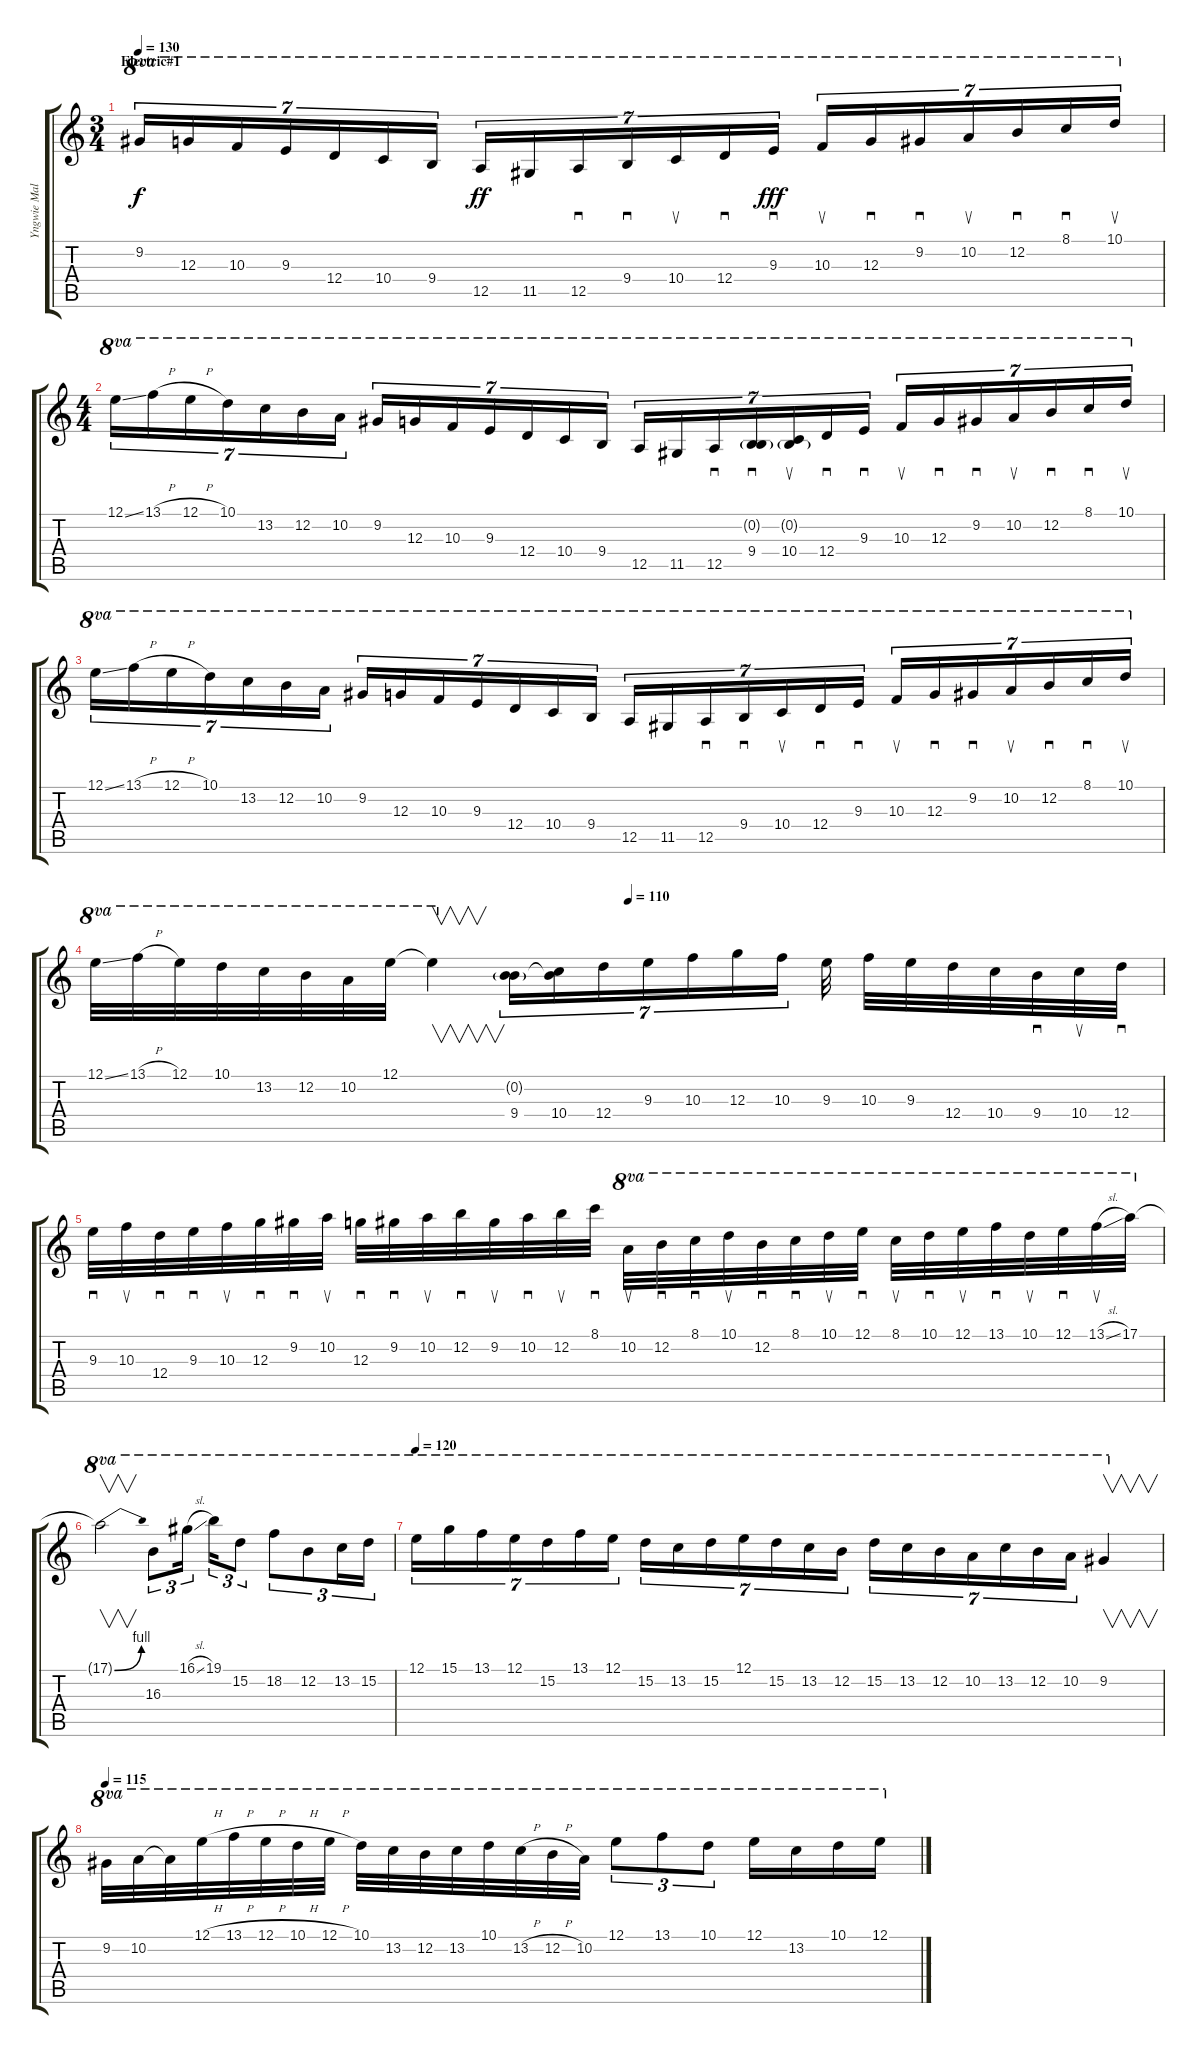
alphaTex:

\track ("Yngwie Malmsteen-3" "Yngwie Mal") {instrument overdrivenguitar}
\staff {score tabs}
\tuning (E4 B3 G3 D3 A2 E2) {hide}
\ts (3 4)
\section ("" "Electric#1")
\tempo 130
\clef g2
\ks c
9.2.16{tu (7 4) ot 8va dy f} 12.3.16{tu (7 4) ot 8va} 10.3.16{tu (7 4) ot 8va} 9.3.16{tu (7 4) ot 8va} 12.4.16{tu (7 4) ot 8va} 10.4.16{tu (7 4) ot 8va} 9.4.16{tu (7 4) ot 8va} 12.5.16{tu (7 4) ot 8va dy ff} 11.5.16{tu (7 4) ot 8va} 12.5.16{sd tu (7 4) ot 8va} 9.4.16{sd tu (7 4) ot 8va} 10.4.16{su tu (7 4) ot 8va} 12.4.16{sd tu (7 4) ot 8va} 9.3.16{sd tu (7 4) ot 8va dy fff} 10.3.16{su tu (7 4) ot 8va} 12.3.16{sd tu (7 4) ot 8va} 9.2.16{sd tu (7 4) ot 8va} 10.2.16{su tu (7 4) ot 8va} 12.2.16{sd tu (7 4) ot 8va} 8.1.16{sd tu (7 4) ot 8va} 10.1.16{su tu (7 4) ot 8va} |
\ts (4 4)
12.1{ss}.16{tu (7 4) ot 8va} 13.1{h}.16{tu (7 4) ot 8va} 12.1{h}.16{tu (7 4) ot 8va} 10.1.16{tu (7 4) ot 8va} 13.2.16{tu (7 4) ot 8va} 12.2.16{tu (7 4) ot 8va} 10.2.16{tu (7 4) ot 8va} 9.2.16{tu (7 4) ot 8va} 12.3.16{tu (7 4) ot 8va} 10.3.16{tu (7 4) ot 8va} 9.3.16{tu (7 4) ot 8va} 12.4.16{tu (7 4) ot 8va} 10.4.16{tu (7 4) ot 8va} 9.4.16{tu (7 4) ot 8va} 12.5.16{tu (7 4) ot 8va} 11.5.16{tu (7 4) ot 8va} 12.5.16{sd tu (7 4) ot 8va} (0.2{g} 9.4).16{sd tu (7 4) ot 8va} (0.2{g} 10.4).16{su tu (7 4) ot 8va} 12.4.16{sd tu (7 4) ot 8va} 9.3.16{sd tu (7 4) ot 8va} 10.3.16{su tu (7 4) ot 8va} 12.3.16{sd tu (7 4) ot 8va} 9.2.16{sd tu (7 4) ot 8va} 10.2.16{su tu (7 4) ot 8va} 12.2.16{sd tu (7 4) ot 8va} 8.1.16{sd tu (7 4) ot 8va} 10.1.16{su tu (7 4) ot 8va} |
12.1{ss}.16{tu (7 4) ot 8va} 13.1{h}.16{tu (7 4) ot 8va} 12.1{h}.16{tu (7 4) ot 8va} 10.1.16{tu (7 4) ot 8va} 13.2.16{tu (7 4) ot 8va} 12.2.16{tu (7 4) ot 8va} 10.2.16{tu (7 4) ot 8va} 9.2.16{tu (7 4) ot 8va} 12.3.16{tu (7 4) ot 8va} 10.3.16{tu (7 4) ot 8va} 9.3.16{tu (7 4) ot 8va} 12.4.16{tu (7 4) ot 8va} 10.4.16{tu (7 4) ot 8va} 9.4.16{tu (7 4) ot 8va} 12.5.16{tu (7 4) ot 8va} 11.5.16{tu (7 4) ot 8va} 12.5.16{sd tu (7 4) ot 8va} 9.4.16{sd tu (7 4) ot 8va} 10.4.16{su tu (7 4) ot 8va} 12.4.16{sd tu (7 4) ot 8va} 9.3.16{sd tu (7 4) ot 8va} 10.3.16{su tu (7 4) ot 8va} 12.3.16{sd tu (7 4) ot 8va} 9.2.16{sd tu (7 4) ot 8va} 10.2.16{su tu (7 4) ot 8va} 12.2.16{sd tu (7 4) ot 8va} 8.1.16{sd tu (7 4) ot 8va} 10.1.16{su tu (7 4) ot 8va} |
\tempo (110 0.5)
12.1{ss}.32{ot 8va} 13.1{h}.32{ot 8va} 12.1.32{ot 8va} 10.1.32{ot 8va} 13.2.32{ot 8va} 12.2.32{ot 8va} 10.2.32{ot 8va} 12.1.32{ot 8va} 12.1{t}.4{v ot 8va} (0.2{g} 9.4).16{tu (7 4)} (0.2{t} 10.4).16{tu (7 4)} 12.4.16{tu (7 4)} 9.3.16{tu (7 4)} 10.3.16{tu (7 4)} 12.3.16{tu (7 4)} 10.3.16{tu (7 4)} 9.3.32 10.3.32 9.3.32 12.4.32 10.4.32 9.4.32{sd} 10.4.32{su} 12.4.32{sd} |
9.3.32{sd} 10.3.32{su} 12.4.32{sd} 9.3.32{sd} 10.3.32{su} 12.3.32{sd} 9.2.32{sd} 10.2.32{su} 12.3.32{sd} 9.2.32{sd} 10.2.32{su} 12.2.32{sd} 9.2.32{su} 10.2.32{sd} 12.2.32{su} 8.1.32{sd} 10.2.32{su ot 8va} 12.2.32{sd ot 8va} 8.1.32{sd ot 8va} 10.1.32{su ot 8va} 12.2.32{sd ot 8va} 8.1.32{sd ot 8va} 10.1.32{su ot 8va} 12.1.32{sd ot 8va} 8.1.32{su ot 8va} 10.1.32{sd ot 8va} 12.1.32{su ot 8va} 13.1.32{sd ot 8va} 10.1.32{su ot 8va} 12.1.32{sd ot 8va} 13.1{sl}.32{su ot 8va} 17.1.32{ot 8va} |
17.1{be (bend 0 0 60 4) t}.2{v ot 8va} 16.3.8{tu (3 2) ot 8va} 16.1{sl}.16{tu (3 2) ot 8va beam splitsecondary} 19.1.16{tu (3 2) ot 8va} 15.2.8{tu (3 2) ot 8va} 18.2.8{tu (3 2) ot 8va} 12.2.8{tu (3 2) ot 8va} 13.2.16{tu (3 2) ot 8va} 15.2.16{tu (3 2) ot 8va} |
\tempo 120
12.1.16{tu (7 4) ot 8va} 15.1.16{tu (7 4) ot 8va} 13.1.16{tu (7 4) ot 8va} 12.1.16{tu (7 4) ot 8va} 15.2.16{tu (7 4) ot 8va} 13.1.16{tu (7 4) ot 8va} 12.1.16{tu (7 4) ot 8va} 15.2.16{tu (7 4) ot 8va} 13.2.16{tu (7 4) ot 8va} 15.2.16{tu (7 4) ot 8va} 12.1.16{tu (7 4) ot 8va} 15.2.16{tu (7 4) ot 8va} 13.2.16{tu (7 4) ot 8va} 12.2.16{tu (7 4) ot 8va} 15.2.16{tu (7 4) ot 8va} 13.2.16{tu (7 4) ot 8va} 12.2.16{tu (7 4) ot 8va} 10.2.16{tu (7 4) ot 8va} 13.2.16{tu (7 4) ot 8va} 12.2.16{tu (7 4) ot 8va} 10.2.16{tu (7 4) ot 8va} 9.2.4{v ot 8va} |
\tempo 115
9.2.32{ot 8va} 10.2.32{ot 8va} 10.2{t}.32{ot 8va} 12.1{h}.32{ot 8va} 13.1{h}.32{ot 8va} 12.1{h}.32{ot 8va} 10.1{h}.32{ot 8va} 12.1{h}.32{ot 8va} 10.1.32{ot 8va} 13.2.32{ot 8va} 12.2.32{ot 8va} 13.2.32{ot 8va} 10.1.32{ot 8va} 13.2{h}.32{ot 8va} 12.2{h}.32{ot 8va} 10.2.32{ot 8va} 12.1.8{tu (3 2) ot 8va} 13.1.8{tu (3 2) ot 8va} 10.1.8{tu (3 2) ot 8va} 12.1.16{ot 8va} 13.2.16{ot 8va} 10.1.16{ot 8va} 12.1.16{ot 8va}
